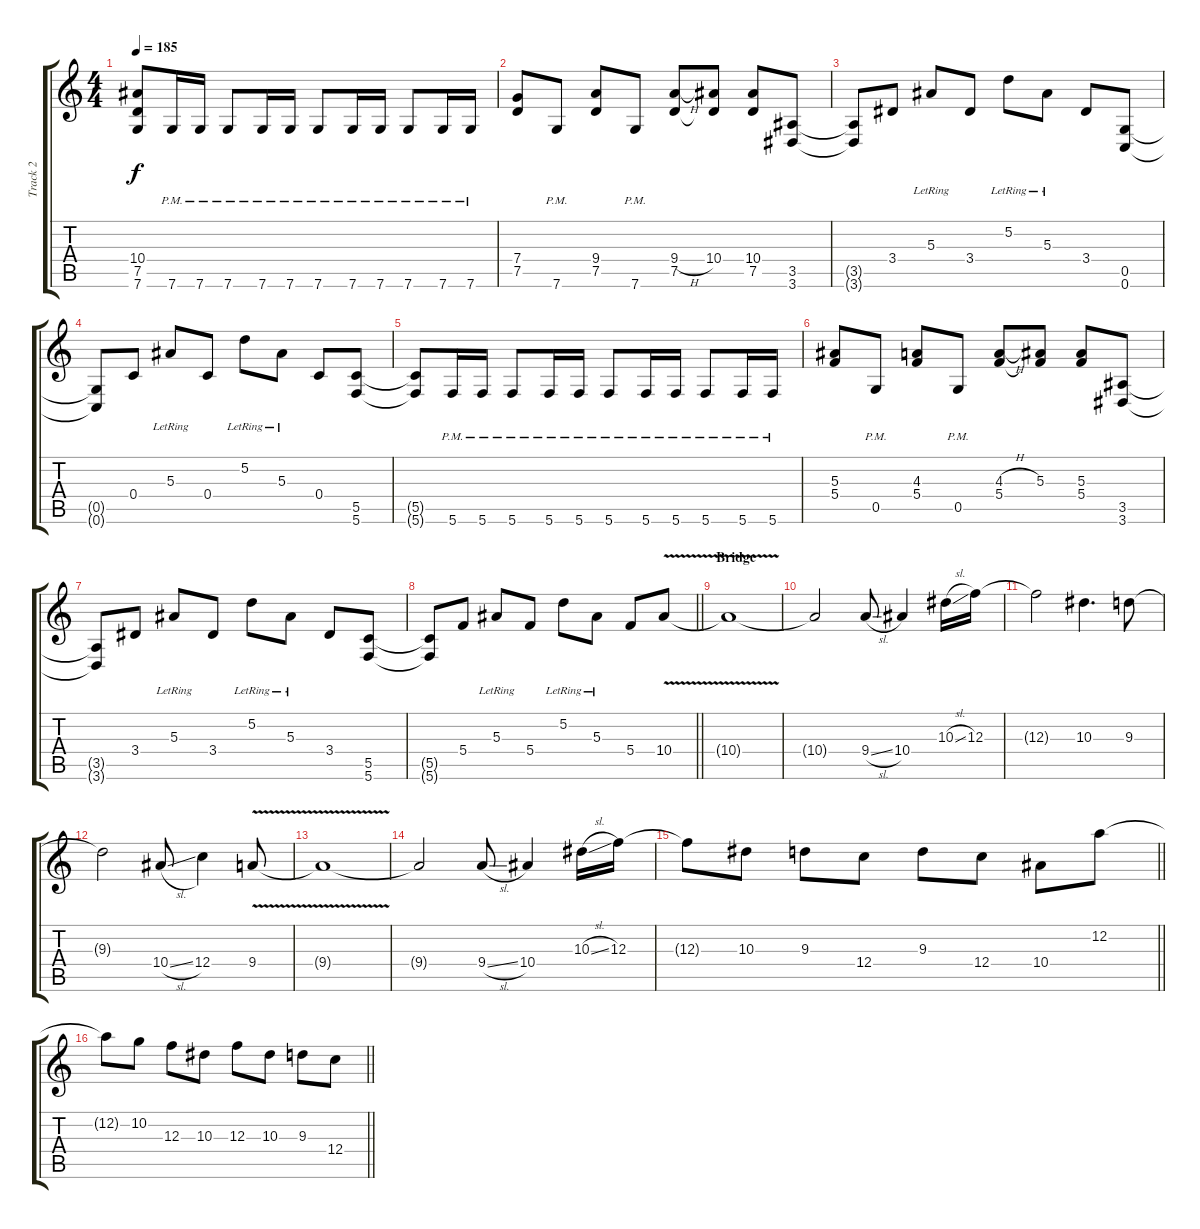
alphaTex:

\track ("Track 2" "Track 2") {instrument distortionguitar}
\staff {score tabs}
\tuning (D4 A3 F3 C3 G2 C2) {hide}
\ts (4 4)
\tempo 185
\clef g2
\ks c
(10.4{t} 7.5{t} 7.6{t}).8{dy f} 7.6{pm}.16 7.6{pm}.16 7.6{pm}.8 7.6{pm}.16 7.6{pm}.16 7.6{pm}.8 7.6{pm}.16 7.6{pm}.16 7.6{pm}.8 7.6{pm}.16 7.6{pm}.16 |
(7.4 7.5).8 7.6{pm}.8 (9.4 7.5).8 7.6{pm}.8 (9.4{h} 7.5).8 (10.4 7.5{t}).8 (10.4 7.5).8 (3.5 3.6).8 |
(3.5{t} 3.6{t}).8 3.4.8 5.3{lr}.8 3.4.8 5.2{lr}.8 5.3{lr}.8 3.4.8 (0.5 0.6).8 |
(0.5{t} 0.6{t}).8 0.4.8 5.3{lr}.8 0.4.8 5.2{lr}.8 5.3{lr}.8 0.4.8 (5.5 5.6).8 |
(5.5{t} 5.6{t}).8 5.6{pm}.16 5.6{pm}.16 5.6{pm}.8 5.6{pm}.16 5.6{pm}.16 5.6{pm}.8 5.6{pm}.16 5.6{pm}.16 5.6{pm}.8 5.6{pm}.16 5.6{pm}.16 |
(5.3 5.4).8 0.5{pm}.8 (4.3 5.4).8 0.5{pm}.8 (4.3{h} 5.4).8 (5.3 5.4{t}).8 (5.3 5.4).8 (3.5 3.6).8 |
(3.5{t} 3.6{t}).8 3.4.8 5.3{lr}.8 3.4.8 5.2{lr}.8 5.3{lr}.8 3.4.8 (5.5 5.6).8 |
\barLineRight lightlight
(5.5{t} 5.6{t}).8 5.4.8 5.3{lr}.8 5.4.8 5.2{lr}.8 5.3{lr}.8 5.4.8 10.4{v}.8 |
\section ("" "Bridge")
10.4{t}.1 |
10.4{t}.2 9.4{sl}.8 10.4.4 10.3{sl}.16 12.3.16 |
12.3{t}.2 10.3.4{d} 9.3.8 |
9.3{t}.2 10.4{sl}.8 12.4.4 9.4{v}.8 |
9.4{t}.1 |
9.4{t}.2 9.4{sl}.8 10.4.4 10.3{sl}.16 12.3.16 |
\barLineRight lightlight
12.3{t}.8 10.3.8 9.3.8 12.4.8 9.3.8 12.4.8 10.4.8 12.2.8 |
\barLineRight lightlight
12.2{t}.8 10.2.8 12.3.8 10.3.8 12.3.8 10.3.8 9.3.8 12.4.8
